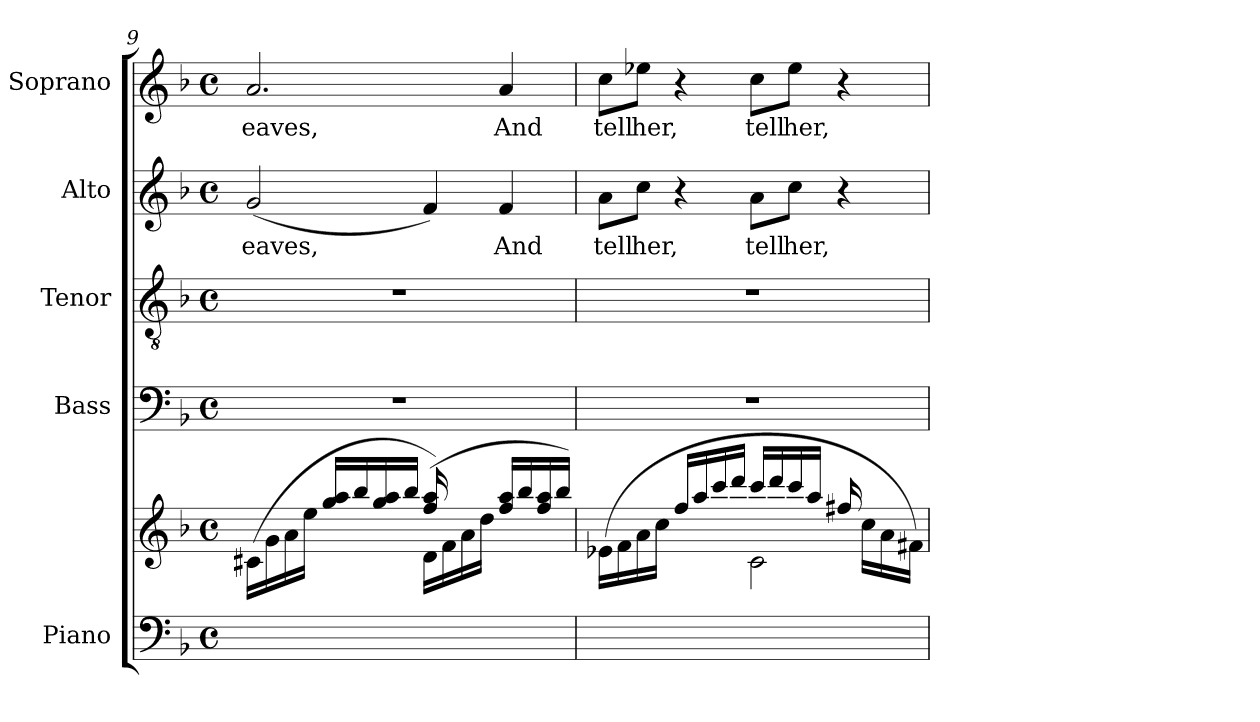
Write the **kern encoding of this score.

**kern	**kern	**kern	**kern	**kern	**text	**kern	**text
*part5	*part5	*part4	*part3	*part2	*part2	*part1	*part1
*staff6	*staff5	*staff4	*staff3	*staff2	*staff2	*staff1	*staff1
*I"Piano	*	*I"Bass	*I"Tenor	*I"Alto	*	*I"Soprano	*
*I'Pno	*	*	*	*	*	*	*
*clefF4	*clefG2	*clefF4	*clefGv2	*clefG2	*	*clefG2	*
*k[b-]	*k[b-]	*k[b-]	*k[b-]	*k[b-]	*	*k[b-]	*
*M4/4	*M4/4	*M4/4	*M4/4	*M4/4	*	*M4/4	*
*met(c)	*met(c)	*met(c)	*met(c)	*met(c)	*	*met(c)	*
=9	=9	=9	=9	=9	=9	=9	=9
*	*^	*	*	*	*	*	*
2ryy	(16c#X\LL	2ryy	1r	1r	(2g/	eaves,	2.a/	eaves,
.	16g\	.	.	.	.	.	.	.
.	16a\	.	.	.	.	.	.	.
.	16ee\JJ	.	.	.	.	.	.	.
.	16gg/ 16aa/LL	.	.	.	.	.	.	.
.	16bb-/	.	.	.	.	.	.	.
.	16gg/ 16aa/	.	.	.	.	.	.	.
.	16bb-/JJ	.	.	.	.	.	.	.
2ryy	16ff/ 16aa/)	(16d\LL	.	.	4f/)	.	.	.
.	16ryy	16f\	.	.	.	.	.	.
.	8ryy	16a\	.	.	.	.	.	.
.	.	16dd\JJ	.	.	.	.	.	.
.	4ryy	16ff/ 16aa/LL	.	.	4f/	And	4a/	And
.	.	16bb-/	.	.	.	.	.	.
.	.	16ff/ 16aa/	.	.	.	.	.	.
.	.	16bb-/JJ)	.	.	.	.	.	.
=10	=10	=10	=10	=10	=10	=10	=10	=10
1ryy	(16e-X\LL	2ryy	1r	1r	8a\L	tell	8cc\L	tell
.	16f\	.	.	.	.	.	.	.
.	16a\	.	.	.	8cc\J	her,	8ee-X\J	her,
.	16cc\JJ	.	.	.	.	.	.	.
.	16ff/LL	.	.	.	4r	.	4r	.
.	16aa/	.	.	.	.	.	.	.
.	16ccc/	.	.	.	.	.	.	.
.	16ddd/JJ	.	.	.	.	.	.	.
.	16ccc/LL	2c\	.	.	8a\L	tell	8cc\L	tell
.	16ddd/	.	.	.	.	.	.	.
.	16ccc/	.	.	.	8cc\J	her,	8ee-\J	her,
.	16aa/JJ	.	.	.	.	.	.	.
.	16ff#X/	.	.	.	4r	.	4r	.
.	16cc\LL	.	.	.	.	.	.	.
.	16a\	.	.	.	.	.	.	.
.	16f#X\JJ)	.	.	.	.	.	.	.
*	*v	*v	*	*	*	*	*	*
=	=	=	=	=	=	=	=
*-	*-	*-	*-	*-	*-	*-	*-
